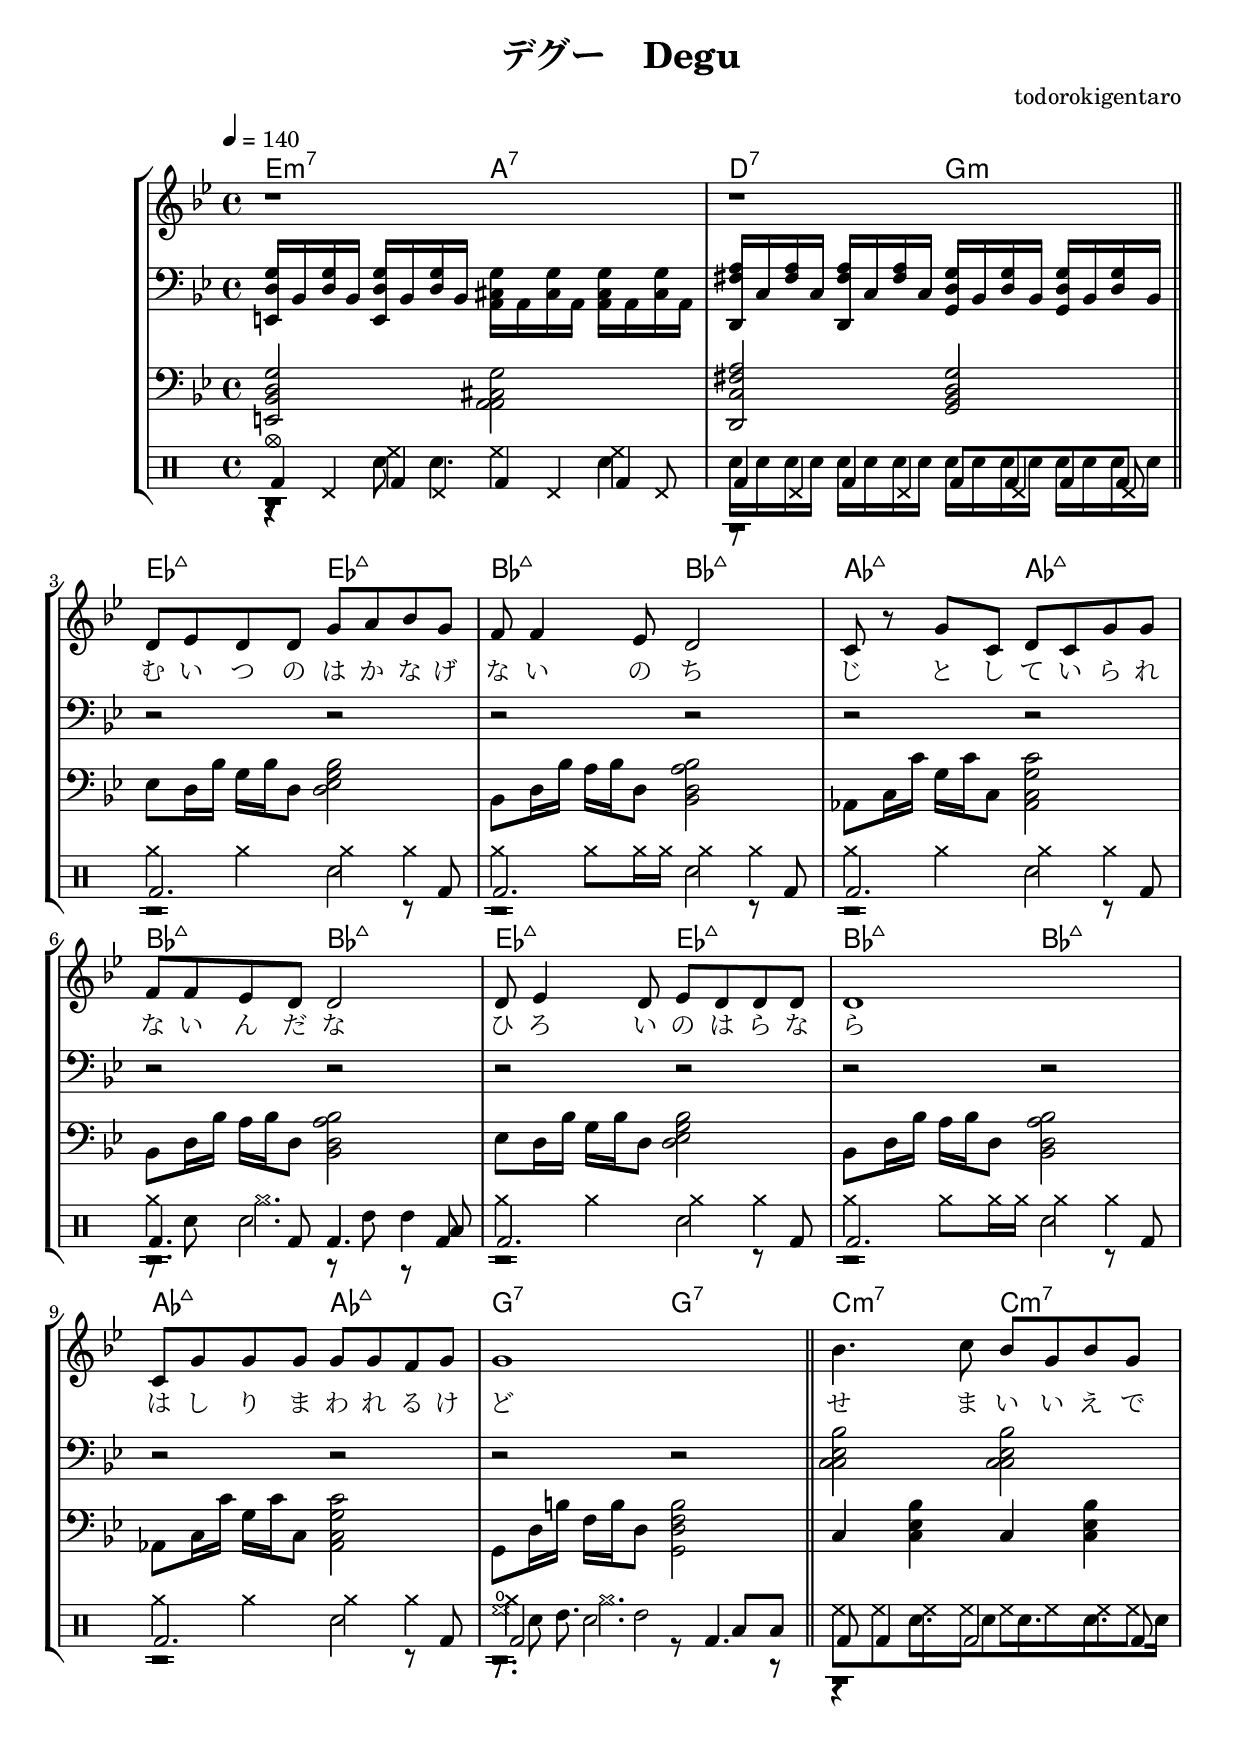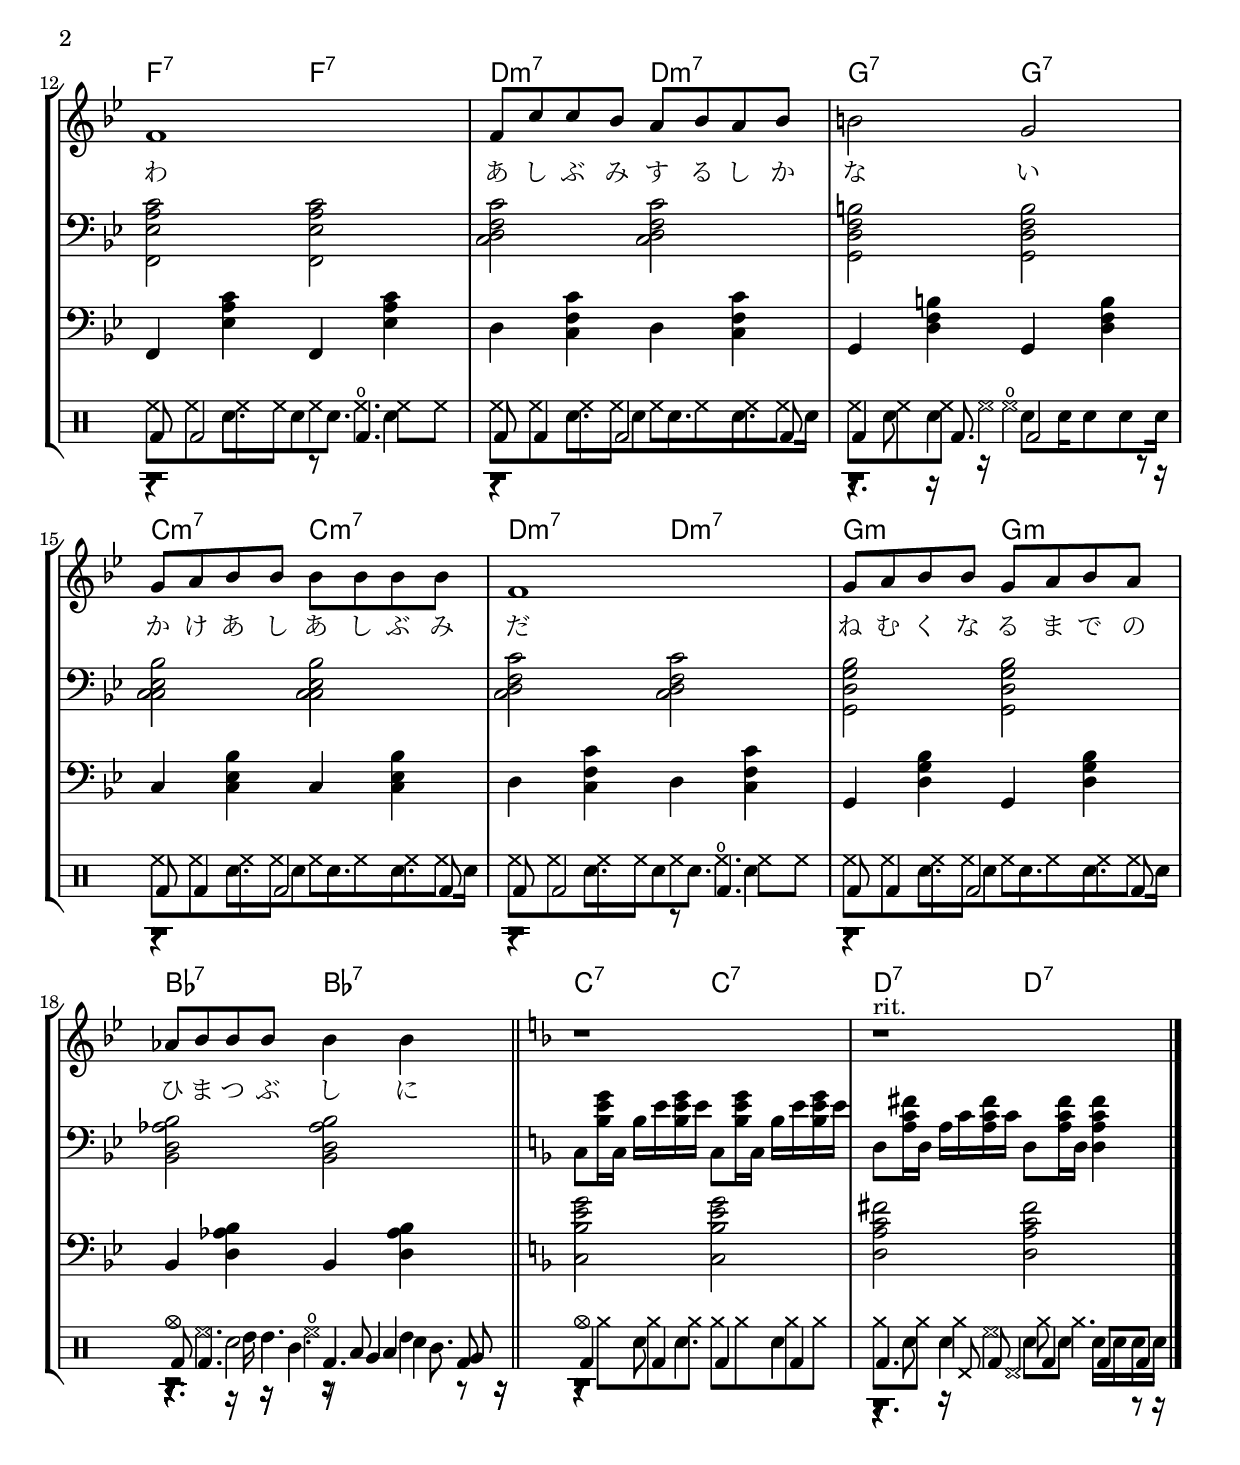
\version "2.12.1"

\header {
	title = \markup {デグー　Degu}
	composer = \markup \center-column {todorokigentaro}
}

harmony = \chordmode {
	e2:m7 a:7 d:7 g:m 

	es:maj7 es:maj7 bes:maj7 bes:maj7 as:maj7 as:maj7 bes:maj7 bes:maj7 es:maj7 es:maj7 bes:maj7 bes:maj7 as:maj7 as:maj7 g:7 g:7 

	c:min7 c:min7 f:7 f:7 d:min7 d:min7 g:7 g:7 c:min7 c:min7 d:min7 d:min7 g:m g:m bes:7 bes:7 

	c:7 c:7 d:7 d:7 
}

melody = {
	\key bes \major
	\tempo 4 = 140
	r1 | r1   
	\set Staff.midiInstrument = #"fss0.32"
	 d'8  es'8  d'8  d'8  g'8  a'8  bes'8  g'8 
	f'8  f'4  es'8  d'2 
	c'8  r8  g'8  c'8  d'8  c'8  g'8  g'8 
	f'8  f'8  es'8  d'8  d'2 
	d'8  es'4  d'8  es'8  d'8  d'8  d'8 
	d'1 
	c'8  g'8  g'8  g'8  g'8  g'8  f'8  g'8 
	g'1
	\set Staff.midiInstrument = #"fss0.32"
	 bes'4.  c''8  bes'8  g'8  bes'8  g'8 
	f'1 
	f'8  c''8  c''8  bes'8  a'8  bes'8  a'8  bes'8 
	b'2  g'2 
	g'8  a'8  bes'8  bes'8  bes'8  bes'8  bes'8  bes'8 
	f'1 
	g'8  a'8  bes'8  bes'8  g'8  a'8  bes'8  a'8 
	as'8  bes'8  bes'8  bes'8  bes'4  bes'4
	\key f \major
	r1 | r1^"rit." \bar "|."
}

words = \lyricmode {
	
	む  い  つ  の  は  か  な  げ  な  い  の  ち  じ  と  し  て  い  ら  れ  な  い  ん  だ  な  ひ  ろ  い  の  は  ら  な  ら  は  し  り  ま  わ  れ  る  け  ど  
	せ  ま  い  い  え  で  わ  あ  し  ぶ  み  す  る  し  か  な  い  か  け  あ  し  あ  し  ぶ  み  だ  ね  む  く  な  る  ま  で  の  ひ  ま  つ  ぶ  し  に  
	
}

tempochange = {
	\tempo 4 = 140
	r1 | r1 \bar "||"
	\tempo 4 = 140
	r1 | r1 | r1 | r1 | r1 | r1 | r1 | r1 \bar "||"
	\tempo 4 = 140
	r1 | r1 | r1 | r1 | r1 | r1 | r1 | r1 \bar "||"
	\tempo 4 = 140
	r1 | \tempo 4 = 105 r2 \tempo 4 = 93 r2 \bar "|."
}

mainacc = {
	\clef bass
	\set Staff.midiInstrument = #"Synthbrass 1"
	\key bes \major
	\tempo 4 = 140
	<e, d g>16 bes,16 <d g>16 bes,16   <e, d g>16 bes,16 <d g>16 bes,16
	<a, cis g>16 a,16 <cis g>16 a,16   <a, cis g>16 a,16 <cis g>16 a,16
	<d, fis a>16 c16 <fis a>16 c16   <d, fis a>16 c16 <fis a>16 c16
	<g, d g>16 bes,16 <d g>16 bes,16   <g, d g>16 bes,16 <d g>16 bes,16
	\bar "||"

	\set Staff.midiInstrument = #"Orchestra Hit"
	r2
	r2
	r2
	r2
	r2
	r2
	r2
	r2
	r2
	r2
	r2
	r2
	r2
	r2
	r2
	r2
	\bar "||"

	\set Staff.midiInstrument = #"Orchestra Hit"
	<c c es bes>2
	<c c es bes>2
	<f, es a c'>2
	<f, es a c'>2
	<d c f c'>2
	<d c f c'>2
	<g, d f b>2
	<g, d f b>2
	<c c es bes>2
	<c c es bes>2
	<d c f c'>2
	<d c f c'>2
	<g, d g bes>2
	<g, d g bes>2
	<bes, d as bes>2
	<bes, d as bes>2
	\bar "||"

	\set Staff.midiInstrument = #"Harpsichord"
	\key f \major
	c8 <bes e' g'>16 c16   bes16 e'16 <bes e' g'>16 e'16
	c8 <bes e' g'>16 c16   bes16 e'16 <bes e' g'>16 e'16
	d8 <a c' fis'>16 d16   a16 c'16 <a c' fis'>16 c'16
	d8 <a c' fis'>16 d16 <d a c' fis'>4
	\bar "|."
}

subacc = {
	\clef bass
	\set Staff.midiInstrument = #"Guitar harmonics"
	\key bes \major
	\tempo 4 = 140
	<e, bes, d g>2
	<a, a, cis g>2
	<d, c fis a>2
	<g, bes, d g>2
	\bar "||"

	\set Staff.midiInstrument = #"String Ensemble 2"
	es8 d16 bes g bes d8
	<es d g bes>2
	bes,8 d16 bes a bes d8
	<bes, d a bes>2
	as,8 c16 c' g c' c8
	<as, c g c'>2
	bes,8 d16 bes a bes d8
	<bes, d a bes>2
	es8 d16 bes g bes d8
	<es d g bes>2
	bes,8 d16 bes a bes d8
	<bes, d a bes>2
	as,8 c16 c' g c' c8
	<as, c g c'>2
	g,8 d16 b f b d8
	<g, d f b>2
	\bar "||"

	\set Staff.midiInstrument = #"String Ensemble 1"
	c4 <c es bes>4
	c4 <c es bes>4
	f,4 <es a c'>4
	f,4 <es a c'>4
	d4 <c f c'>4
	d4 <c f c'>4
	g,4 <d f b>4
	g,4 <d f b>4
	c4 <c es bes>4
	c4 <c es bes>4
	d4 <c f c'>4
	d4 <c f c'>4
	g,4 <d g bes>4
	g,4 <d g bes>4
	bes,4 <d as bes>4
	bes,4 <d as bes>4
	\bar "||"

	\set Staff.midiInstrument = #"String Ensemble 1"
	\key f \major
	<c bes e' g'>2
	<c bes e' g'>2
	<d a c' fis'>2
	<d a c' fis'>2
	\bar "|."
}

percA = {
	\drummode {
	r4 hh4 hh4 hh4  |r1  \bar "||"
	cymr4 cymr4 cymr4 cymr4  |cymr4 cymr8 cymr16 cymr16 cymr4 cymr4  |cymr4 cymr4 cymr4 cymr4  |cymr4 cymr2.  |cymr4 cymr4 cymr4 cymr4  |cymr4 cymr8 cymr16 cymr16 cymr4 cymr4  |cymr4 cymr4 cymr4 cymr4  |cymr4 cymr2.  \bar "||"
	hh8 hh8 hh8 hh8 hh8 hh8 hh8 hh8  |hh8 hh8 hh8 hh8 hh4 hh8 hh8  |hh8 hh8 hh8 hh8 hh8 hh8 hh8 hh8  |hh8 hh8 hh8 hh2 r8  |hh8 hh8 hh8 hh8 hh8 hh8 hh8 hh8  |hh8 hh8 hh8 hh8 hh4 hh8 hh8  |hh8 hh8 hh8 hh8 hh8 hh8 hh8 hh8  |r8 hh2. r8  \bar "||"
	r8 cymr8 cymr8 cymr8 cymr8 cymr8 cymr8 cymr8  |cymr8 cymr8 cymr4 cymr8 cymr4.  \bar "|."
	}
}

percB = {
	\drummode {
	r4 sn8 sn4. sn4  |sn16 sn16 sn16 sn16 sn16 sn16 sn16 sn16 sn16 sn16 sn16 sn16 sn16 sn16 sn16 sn16  \bar "||"
	r2 sn2  |r2 sn2  |r2 sn2  |r8 sn8 sn2.  |r2 sn2  |r2 sn2  |r2 sn2  |r8 sn8 sn2.  \bar "||"
	r4 sn8. sn8 sn8. sn8. sn16  |r4 sn8. sn8 sn8. sn4  |r4 sn8. sn8 sn8. sn8. sn16  |r8 sn8 sn4 sn8 sn16 sn8 sn8 sn16  |r4 sn8. sn8 sn8. sn8. sn16  |r4 sn8. sn8 sn8. sn4  |r4 sn8. sn8 sn8. sn8. sn16  |r4 sn2 sn4  \bar "||"
	r4 sn8 sn4. sn4  |r8 sn8 sn4 sn8 sn8 sn16 sn16 sn16 sn16  \bar "|."
	}
}

percC = {
	\drummode {
	bd4 bd4 bd4 bd4  |bd4 bd4 bd8 bd8 bd8 bd8  \bar "||"
	bd2. r8 bd8  |bd2. r8 bd8  |bd2. r8 bd8  |bd4. bd8 bd4. bd8  |bd2. r8 bd8  |bd2. r8 bd8  |bd2. r8 bd8  |bd2 r8 bd4.  \bar "||"
	bd8 bd4 bd2 bd8  |bd8 bd2 bd4.  |bd8 bd4 bd2 bd8  |bd4 r16 bd8. bd2  |bd8 bd4 bd2 bd8  |bd8 bd2 bd4.  |bd8 bd4 bd2 bd8  |bd8 bd4. bd4. bd8  \bar "||"
	bd4 bd4 bd4 bd4  |bd4. bd8 bd4 bd8 bd8  \bar "|."
	}
}

percD = {
	\drummode {
	r8 hhp4 hhp4 hhp4 hhp8  |r8 hhp4 hhp4 hhp4 hhp8  \bar "||"
	r1 |r1 |r1 |r2 r8 tommh8 tommh4  |r1 |r1 |r1 |r8. tommh8. tommh2 r8  \bar "||"
	r1  |r2 r8 hho4.  |r1  |r4. r16 hho2 r16  |r1  |r2 r8 hho4.  |r1  |r4. r16 hho2 r16  \bar "||"
	cymc1  |r1 \bar "|."
	}
}

percE = {
	\drummode {
	cymc1  |r1 \bar "||"
	r1 |r1 |r1 |r2. r8 toml8  |r1 |r1 |r1 |r2. toml8 toml8  \bar "||"
	r1 |r1 |r1 |r1 |r1 |r1 |r1 |cymc1  \bar "||"
	r1 |r4 r16 hhp8 hhp2 r16  \bar "|."
	}
}

percF = {
	\drummode {
	r1 | r1 \bar "||"
	r1 |r1 |r1 |r1 |r1 |r1 |r1 |hho1  \bar "||"
	r1 |r1 |r1 |r1 |r1 |r1 |r1 |r4 r16 tommh16 tommh4. tommh4  \bar "||"
	r1 |r4. hh2 r8  \bar "|."
	}
}

percG = {
	\drummode {
	r1 | r1 \bar "||"
	r1 | r1 | r1 | r1 | r1 | r1 | r1 | r1 \bar "||"
	r1 |r1 |r1 |r1 |r1 |r1 |r1 |r4. r16 tomml4. tomml8.  \bar "||"
	r1 | r1 \bar "|."
	}
}

percH = {
	\drummode {
	r1 | r1 \bar "||"
	r1 | r1 | r1 | r1 | r1 | r1 | r1 | r1 \bar "||"
	r1 |r1 |r1 |r1 |r1 |r1 |r1 |r2 r16 toml8 toml4 r16  \bar "||"
	r1 | r1 \bar "|."
	}
}

percI = {
	\drummode {
	r1 | r1 \bar "||"
	r1 | r1 | r1 | r1 | r1 | r1 | r1 | r1 \bar "||"
	r1 |r1 |r1 |r1 |r1 |r1 |r1 |r2 r8 tomfh4 tomfh8  \bar "||"
	r1 | r1 \bar "|."
	}
}

\score {
	<<
		\new StaffGroup <<
			\new ChordNames {\harmony}
			\new Voice = "melody" {\melody}
			\new Lyrics \lyricsto "melody" \words
			\new Staff = "mainacc" {\mainacc}
			\new Staff = "subacc" {\subacc}
			\new DrumStaff <<
				\new DrumVoice {\percA}
				\new DrumVoice {\percB}
				\new DrumVoice {\percC}
				\new DrumVoice {\percD}
				\new DrumVoice {\percE}
				\new DrumVoice {\percF}
				\new DrumVoice {\percG}
				\new DrumVoice {\percH}
				\new DrumVoice {\percI}
			>>
		>>
	>>
	\layout { }
}
